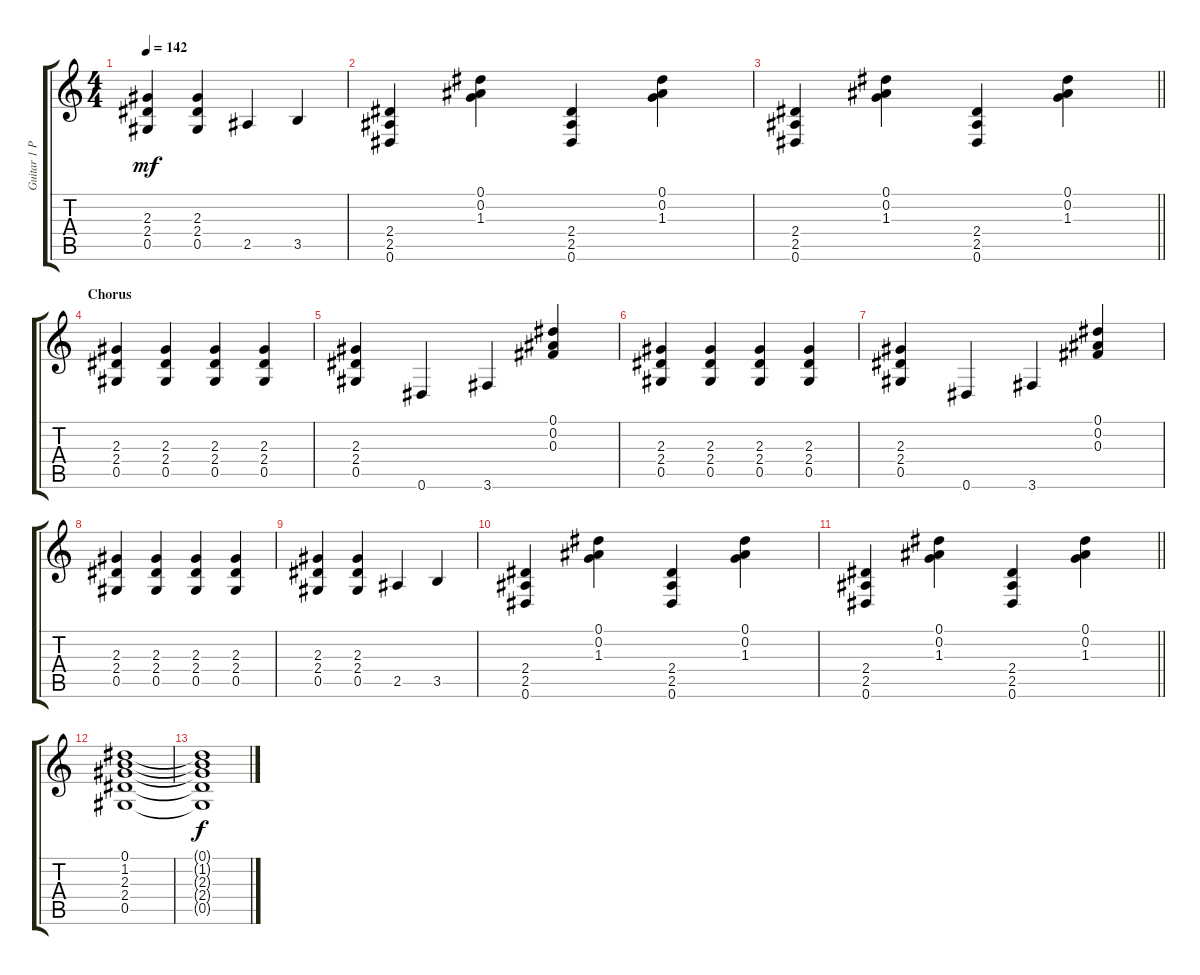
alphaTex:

\track ("Guitar 1 Peter Baumann" "Guitar 1 P") {instrument distortionguitar}
\staff {score tabs}
\tuning (Eb4 Bb3 Gb3 Db3 Ab2 Eb2) {hide}
\ts (4 4)
\tempo 142
\clef g2
\ks c
(2.3 2.4 0.5).4{dy mf} (2.3 2.4 0.5).4 2.5.4 3.5.4 |
(2.4 2.5 0.6).4 (0.1 0.2 1.3).4 (2.4 2.5 0.6).4 (0.1 0.2 1.3).4 |
\barLineRight lightlight
(2.4 2.5 0.6).4 (0.1 0.2 1.3).4 (2.4 2.5 0.6).4 (0.1 0.2 1.3).4 |
\section ("" "Chorus")
(2.3 2.4 0.5).4 (2.3 2.4 0.5).4 (2.3 2.4 0.5).4 (2.3 2.4 0.5).4 |
(2.3 2.4 0.5).4 0.6.4 3.6.4 (0.1 0.2 0.3).4 |
(2.3 2.4 0.5).4 (2.3 2.4 0.5).4 (2.3 2.4 0.5).4 (2.3 2.4 0.5).4 |
(2.3 2.4 0.5).4 0.6.4 3.6.4 (0.1 0.2 0.3).4 |
(2.3 2.4 0.5).4 (2.3 2.4 0.5).4 (2.3 2.4 0.5).4 (2.3 2.4 0.5).4 |
(2.3 2.4 0.5).4 (2.3 2.4 0.5).4 2.5.4 3.5.4 |
(2.4 2.5 0.6).4 (0.1 0.2 1.3).4 (2.4 2.5 0.6).4 (0.1 0.2 1.3).4 |
\barLineRight lightlight
(2.4 2.5 0.6).4 (0.1 0.2 1.3).4 (2.4 2.5 0.6).4 (0.1 0.2 1.3).4 |
(0.1 1.2 2.3 2.4 0.5).1 |
(0.1{t} 1.2{t} 2.3{t} 2.4{t} 0.5{t}).1{dy f}
